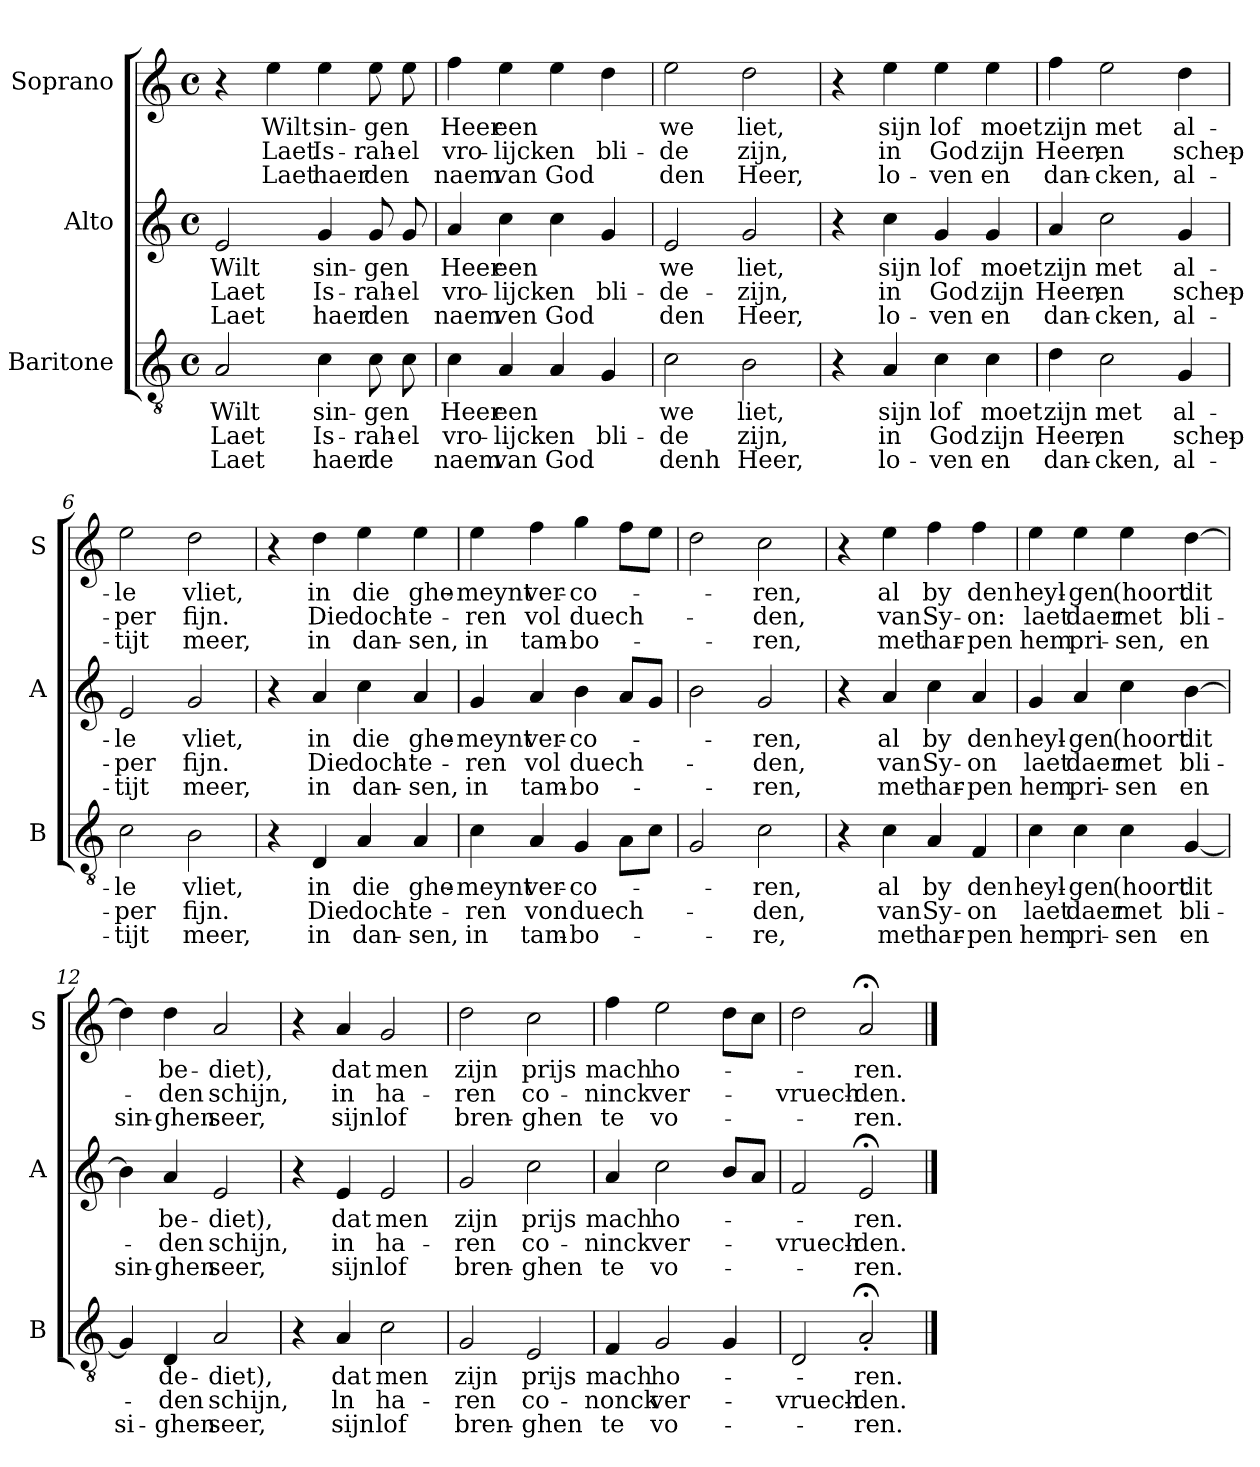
**kern	**text	**text	**text	**kern	**text	**text	**text	**kern	**text	**text	**text
*part3	*part3	*part3	*part3	*part2	*part2	*part2	*part2	*part1	*part1	*part1	*part1
*staff3	*staff3	*staff3	*staff3	*staff2	*staff2	*staff2	*staff2	*staff1	*staff1	*staff1	*staff1
*I"Baritone	*	*	*	*I"Alto	*	*	*	*I"Soprano	*	*	*
*I'B	*	*	*	*I'A	*	*	*	*I'S	*	*	*
*clefGv2	*	*	*	*clefG2	*	*	*	*clefG2	*	*	*
*k[]	*	*	*	*k[]	*	*	*	*k[]	*	*	*
*C:	*	*	*	*C:	*	*	*	*C:	*	*	*
*M4/4	*	*	*	*M4/4	*	*	*	*M4/4	*	*	*
*met(c)	*	*	*	*met(c)	*	*	*	*met(c)	*	*	*
=1	=1	=1	=1	=1	=1	=1	=1	=1	=1	=1	=1
!	!LO:LY:b	!LO:LY:b	!LO:LY:b	!	!LO:LY:b	!LO:LY:b	!LO:LY:b	!	!	!	!
2A/	Wilt	Laet	Laet	2e/	Wilt	Laet	Laet	4r	.	.	.
!	!	!	!	!	!	!	!	!	!LO:LY:b	!LO:LY:b	!LO:LY:b
.	.	.	.	.	.	.	.	4ee\	Wilt	Laet	Laet
!	!LO:LY:b	!LO:LY:b	!LO:LY:b	!	!LO:LY:b	!LO:LY:b	!LO:LY:b	!	!LO:LY:b	!LO:LY:b	!LO:LY:b
4c\	sin-	Is-	haer	4g/	sin-	Is-	haer	4ee\	sin-	Is-	haer
!	!LO:LY:b	!LO:LY:b	!LO:LY:b	!	!LO:LY:b	!LO:LY:b	!LO:LY:b	!	!LO:LY:b	!LO:LY:b	!LO:LY:b
8c\	-gen	-rah-	de	8g/	-gen	-rah-	den	8ee\	-gen	-rah-	den
!	!	!LO:LY:b	!	!	!	!LO:LY:b	!	!	!	!LO:LY:b	!
8c\	.	-el	.	8g/	.	-el	.	8ee\	.	-el	.
=2	=2	=2	=2	=2	=2	=2	=2	=2	=2	=2	=2
!	!LO:LY:b	!LO:LY:b	!LO:LY:b	!	!LO:LY:b	!LO:LY:b	!LO:LY:b	!	!LO:LY:b	!LO:LY:b	!LO:LY:b
4c\	Heer	vro-	naem	4a/	Heer	vro-	naem	4ff\	Heer	vro-	naem
!	!LO:LY:b	!LO:LY:b	!LO:LY:b	!	!LO:LY:b	!LO:LY:b	!LO:LY:b	!	!LO:LY:b	!LO:LY:b	!LO:LY:b
4A/	een	-lijck	van	4cc\	een	-lijck	ven	4ee\	een	-lijck	van
!	!	!LO:LY:b	!LO:LY:b	!	!	!LO:LY:b	!LO:LY:b	!	!	!LO:LY:b	!LO:LY:b
4A/	.	en	God	4cc\	.	en	God	4ee\	.	en	God
!	!	!LO:LY:b	!	!	!	!LO:LY:b	!	!	!	!LO:LY:b	!
4G/	.	bli-	.	4g/	.	bli-	.	4dd\	.	bli-	.
=3	=3	=3	=3	=3	=3	=3	=3	=3	=3	=3	=3
!	!LO:LY:b	!LO:LY:b	!LO:LY:b	!	!LO:LY:b	!LO:LY:b	!LO:LY:b	!	!LO:LY:b	!LO:LY:b	!LO:LY:b
2c\	-we	-de	denh	2e/	-we	-de-	den	2ee\	-we	-de	den
!	!LO:LY:b	!LO:LY:b	!LO:LY:b	!	!LO:LY:b	!LO:LY:b	!LO:LY:b	!	!LO:LY:b	!LO:LY:b	!LO:LY:b
2B\	liet,	zijn,	Heer,	2g/	liet,	-zijn,	Heer,	2dd\	liet,	zijn,	Heer,
=4	=4	=4	=4	=4	=4	=4	=4	=4	=4	=4	=4
4r	.	.	.	4r	.	.	.	4r	.	.	.
!	!LO:LY:b	!LO:LY:b	!LO:LY:b	!	!LO:LY:b	!LO:LY:b	!LO:LY:b	!	!LO:LY:b	!LO:LY:b	!LO:LY:b
4A/	sijn	in	lo-	4cc\	sijn	in	lo-	4ee\	sijn	in	lo-
!	!LO:LY:b	!LO:LY:b	!LO:LY:b	!	!LO:LY:b	!LO:LY:b	!LO:LY:b	!	!LO:LY:b	!LO:LY:b	!LO:LY:b
4c\	lof	God	-ven	4g/	lof	God	-ven	4ee\	lof	God	-ven
!	!LO:LY:b	!LO:LY:b	!LO:LY:b	!	!LO:LY:b	!LO:LY:b	!LO:LY:b	!	!LO:LY:b	!LO:LY:b	!LO:LY:b
4c\	moet	zijn	en	4g/	moet	zijn	en	4ee\	moet	zijn	en
!!LO:LB:g=z
=5	=5	=5	=5	=5	=5	=5	=5	=5	=5	=5	=5
!	!LO:LY:b	!LO:LY:b	!LO:LY:b	!	!LO:LY:b	!LO:LY:b	!LO:LY:b	!	!LO:LY:b	!LO:LY:b	!LO:LY:b
4d\	zijn	Heer,	dan-	4a/	zijn	Heer,	dan-	4ff\	zijn	Heer,	dan-
!	!LO:LY:b	!LO:LY:b	!LO:LY:b	!	!LO:LY:b	!LO:LY:b	!LO:LY:b	!	!LO:LY:b	!LO:LY:b	!LO:LY:b
2c\	met	en	-cken,	2cc\	met	en	-cken,	2ee\	met	en	-cken,
!	!LO:LY:b	!LO:LY:b	!LO:LY:b	!	!LO:LY:b	!LO:LY:b	!LO:LY:b	!	!LO:LY:b	!LO:LY:b	!LO:LY:b
4G/	al-	schep-	al-	4g/	al-	schep-	al-	4dd\	al-	schep-	al-
=6	=6	=6	=6	=6	=6	=6	=6	=6	=6	=6	=6
!	!LO:LY:b	!LO:LY:b	!LO:LY:b	!	!LO:LY:b	!LO:LY:b	!LO:LY:b	!	!LO:LY:b	!LO:LY:b	!LO:LY:b
2c\	-le	-per	-tijt	2e/	-le	-per	-tijt	2ee\	-le	-per	-tijt
!	!LO:LY:b	!LO:LY:b	!LO:LY:b	!	!LO:LY:b	!LO:LY:b	!LO:LY:b	!	!LO:LY:b	!LO:LY:b	!LO:LY:b
2B\	vliet,	fijn.	meer,	2g/	vliet,	fijn.	meer,	2dd\	vliet,	fijn.	meer,
=7	=7	=7	=7	=7	=7	=7	=7	=7	=7	=7	=7
4r	.	.	.	4r	.	.	.	4r	.	.	.
!	!LO:LY:b	!LO:LY:b	!LO:LY:b	!	!LO:LY:b	!LO:LY:b	!LO:LY:b	!	!LO:LY:b	!LO:LY:b	!LO:LY:b
4D/	in	Die	in	4a/	in	Die	in	4dd\	in	Die	in
!	!LO:LY:b	!LO:LY:b	!LO:LY:b	!	!LO:LY:b	!LO:LY:b	!LO:LY:b	!	!LO:LY:b	!LO:LY:b	!LO:LY:b
4A/	die	doch-	dan-	4cc\	die	doch-	dan-	4ee\	die	doch-	dan-
!	!LO:LY:b	!LO:LY:b	!LO:LY:b	!	!LO:LY:b	!LO:LY:b	!LO:LY:b	!	!LO:LY:b	!LO:LY:b	!LO:LY:b
4A/	ghe-	-te-	-sen,	4a/	ghe-	-te-	-sen,	4ee\	ghe-	-te-	-sen,
=8	=8	=8	=8	=8	=8	=8	=8	=8	=8	=8	=8
!	!LO:LY:b	!LO:LY:b	!LO:LY:b	!	!LO:LY:b	!LO:LY:b	!LO:LY:b	!	!LO:LY:b	!LO:LY:b	!LO:LY:b
4c\	-meynt	-ren	in	4g/	-meynt	-ren	in	4ee\	-meynt	-ren	in
!	!LO:LY:b	!LO:LY:b	!LO:LY:b	!	!LO:LY:b	!LO:LY:b	!LO:LY:b	!	!LO:LY:b	!LO:LY:b	!LO:LY:b
4A/	ver-	von	tam-	4a/	ver-	vol	tam-	4ff\	ver-	vol	tam-
!	!LO:LY:b	!LO:LY:b	!LO:LY:b	!	!LO:LY:b	!LO:LY:b	!LO:LY:b	!	!LO:LY:b	!LO:LY:b	!LO:LY:b
4G/	-co-	duech-	-bo-	4b\	-co-	duech-	-bo-	4gg\	-co-	duech-	-bo-
8A\L	.	.	.	8a/L	.	.	.	8ff\L	.	.	.
8c\J	.	.	.	8g/J	.	.	.	8ee\J	.	.	.
!!LO:PB:g=z
=9	=9	=9	=9	=9	=9	=9	=9	=9	=9	=9	=9
2G/	.	.	.	2b\	.	.	.	2dd\	.	.	.
!	!LO:LY:b	!LO:LY:b	!LO:LY:b	!	!LO:LY:b	!LO:LY:b	!LO:LY:b	!	!LO:LY:b	!LO:LY:b	!LO:LY:b
2c\	-ren,	-den,	-re,	2g/	-ren,	-den,	-ren,	2cc\	-ren,	-den,	-ren,
=10	=10	=10	=10	=10	=10	=10	=10	=10	=10	=10	=10
4r	.	.	.	4r	.	.	.	4r	.	.	.
!	!LO:LY:b	!LO:LY:b	!LO:LY:b	!	!LO:LY:b	!LO:LY:b	!LO:LY:b	!	!LO:LY:b	!LO:LY:b	!LO:LY:b
4c\	al	van	met	4a/	al	van	met	4ee\	al	van	met
!	!LO:LY:b	!LO:LY:b	!LO:LY:b	!	!LO:LY:b	!LO:LY:b	!LO:LY:b	!	!LO:LY:b	!LO:LY:b	!LO:LY:b
4A/	by	Sy-	har-	4cc\	by	Sy-	har-	4ff\	by	Sy-	har-
!	!LO:LY:b	!LO:LY:b	!LO:LY:b	!	!LO:LY:b	!LO:LY:b	!LO:LY:b	!	!LO:LY:b	!LO:LY:b	!LO:LY:b
4F/	den	-on	-pen	4a/	den	-on	-pen	4ff\	den	-on:	-pen
=11	=11	=11	=11	=11	=11	=11	=11	=11	=11	=11	=11
!	!LO:LY:b	!LO:LY:b	!LO:LY:b	!	!LO:LY:b	!LO:LY:b	!LO:LY:b	!	!LO:LY:b	!LO:LY:b	!LO:LY:b
4c\	heyl-	laet	hem	4g/	heyl-	laet	hem	4ee\	heyl-	laet	hem
!	!LO:LY:b	!LO:LY:b	!LO:LY:b	!	!LO:LY:b	!LO:LY:b	!LO:LY:b	!	!LO:LY:b	!LO:LY:b	!LO:LY:b
4c\	-gen	daer	pri-	4a/	-gen	daer	pri-	4ee\	-gen	daer	pri-
!	!LO:LY:b	!LO:LY:b	!LO:LY:b	!	!LO:LY:b	!LO:LY:b	!LO:LY:b	!	!LO:LY:b	!LO:LY:b	!LO:LY:b
4c\	(hoort	met	-sen	4cc\	(hoort	met	-sen	4ee\	(hoort	met	-sen,
!	!LO:LY:b	!LO:LY:b	!LO:LY:b	!	!LO:LY:b	!LO:LY:b	!LO:LY:b	!	!LO:LY:b	!LO:LY:b	!LO:LY:b
[4G/	dit	bli-	en	[4b\	dit	bli-	en	[4dd\	dit	bli-	en
=12	=12	=12	=12	=12	=12	=12	=12	=12	=12	=12	=12
!	!	!	!LO:LY:b	!	!	!	!LO:LY:b	!	!	!	!LO:LY:b
4G/]	.	.	si-	4b\]	.	.	sin-	4dd\]	.	.	sin-
!	!LO:LY:b	!LO:LY:b	!LO:LY:b	!	!LO:LY:b	!LO:LY:b	!LO:LY:b	!	!LO:LY:b	!LO:LY:b	!LO:LY:b
4D/	de-	-den	-ghen	4a/	be-	-den	-ghen	4dd\	be-	-den	-ghen
!	!LO:LY:b	!LO:LY:b	!LO:LY:b	!	!LO:LY:b	!LO:LY:b	!LO:LY:b	!	!LO:LY:b	!LO:LY:b	!LO:LY:b
2A/	-diet),	schijn,	seer,	2e/	-diet),	schijn,	seer,	2a/	-diet),	schijn,	seer,
!!LO:LB:g=z
=13	=13	=13	=13	=13	=13	=13	=13	=13	=13	=13	=13
4r	.	.	.	4r	.	.	.	4r	.	.	.
!	!LO:LY:b	!LO:LY:b	!LO:LY:b	!	!LO:LY:b	!LO:LY:b	!LO:LY:b	!	!LO:LY:b	!LO:LY:b	!LO:LY:b
4A/	dat	ln	sijn	4e/	dat	in	sijn	4a/	dat	in	sijn
!	!LO:LY:b	!LO:LY:b	!LO:LY:b	!	!LO:LY:b	!LO:LY:b	!LO:LY:b	!	!LO:LY:b	!LO:LY:b	!LO:LY:b
2c\	men	ha-	lof	2e/	men	ha-	lof	2g/	men	ha-	lof
=14	=14	=14	=14	=14	=14	=14	=14	=14	=14	=14	=14
!	!LO:LY:b	!LO:LY:b	!LO:LY:b	!	!LO:LY:b	!LO:LY:b	!LO:LY:b	!	!LO:LY:b	!LO:LY:b	!LO:LY:b
2G/	zijn	-ren	bren-	2g/	zijn	-ren	bren-	2dd\	zijn	-ren	bren-
!	!LO:LY:b	!LO:LY:b	!LO:LY:b	!	!LO:LY:b	!LO:LY:b	!LO:LY:b	!	!LO:LY:b	!LO:LY:b	!LO:LY:b
2E/	prijs	co-	-ghen	2cc\	prijs	co-	-ghen	2cc\	prijs	co-	-ghen
=15	=15	=15	=15	=15	=15	=15	=15	=15	=15	=15	=15
!	!LO:LY:b	!LO:LY:b	!LO:LY:b	!	!LO:LY:b	!LO:LY:b	!LO:LY:b	!	!LO:LY:b	!LO:LY:b	!LO:LY:b
4F/	mach	-nonck	te	4a/	mach	-ninck	te	4ff\	mach	-ninck	te
!	!LO:LY:b	!LO:LY:b	!LO:LY:b	!	!LO:LY:b	!LO:LY:b	!LO:LY:b	!	!LO:LY:b	!LO:LY:b	!LO:LY:b
2G/	ho-	ver-	vo-	2cc\	ho-	ver-	vo-	2ee\	ho-	ver-	vo-
4G/	.	.	.	8b/L	.	.	.	8dd\L	.	.	.
.	.	.	.	8a/J	.	.	.	8cc\J	.	.	.
=16	=16	=16	=16	=16	=16	=16	=16	=16	=16	=16	=16
!	!	!LO:LY:b	!	!	!	!LO:LY:b	!	!	!	!LO:LY:b	!
2D/	.	-vruech-	.	2f/	.	-vruech-	.	2dd\	.	-vruech-	.
!	!LO:LY:b	!LO:LY:b	!LO:LY:b	!	!LO:LY:b	!LO:LY:b	!LO:LY:b	!	!LO:LY:b	!LO:LY:b	!LO:LY:b
2A;<'</	-ren.	-den.	-ren.	2e;</	-ren.	-den.	-ren.	2a;</	-ren.	-den.	-ren.
==	==	==	==	==	==	==	==	==	==	==	==
*-	*-	*-	*-	*-	*-	*-	*-	*-	*-	*-	*-
